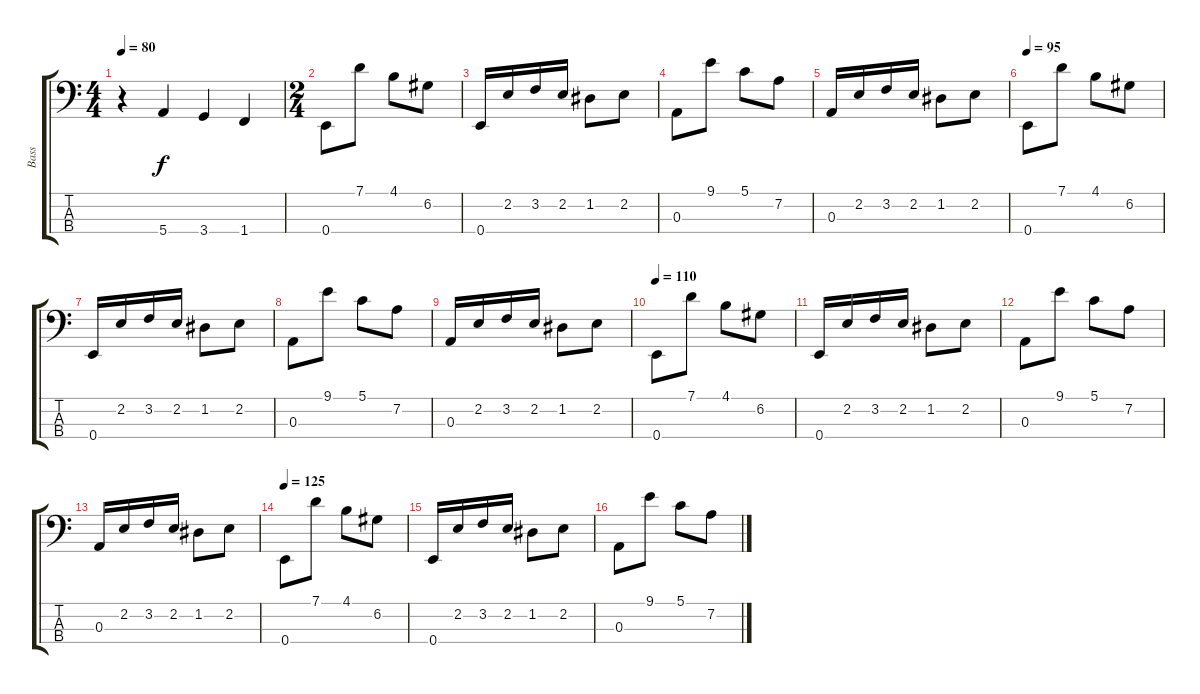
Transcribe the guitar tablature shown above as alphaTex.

\track ("Bass" "Bass") {instrument electricbassfinger}
\staff {score tabs}
\tuning (G2 D2 A1 E1) {hide}
\ts (4 4)
\tempo 80
\clef f4
\ks c
r.4{dy f instrument electricbassfinger} 5.4.4 3.4.4 1.4.4 |
\ts (2 4)
0.4.8 7.1.8 4.1.8 6.2.8 |
0.4.16 2.2.16 3.2.16 2.2.16 1.2.8 2.2.8 |
0.3.8 9.1.8 5.1.8 7.2.8 |
0.3.16 2.2.16 3.2.16 2.2.16 1.2.8 2.2.8 |
\tempo 95
0.4.8 7.1.8 4.1.8 6.2.8 |
0.4.16 2.2.16 3.2.16 2.2.16 1.2.8 2.2.8 |
0.3.8 9.1.8 5.1.8 7.2.8 |
0.3.16 2.2.16 3.2.16 2.2.16 1.2.8 2.2.8 |
\tempo 110
0.4.8 7.1.8 4.1.8 6.2.8 |
0.4.16 2.2.16 3.2.16 2.2.16 1.2.8 2.2.8 |
0.3.8 9.1.8 5.1.8 7.2.8 |
0.3.16 2.2.16 3.2.16 2.2.16 1.2.8 2.2.8 |
\tempo 125
0.4.8 7.1.8 4.1.8 6.2.8 |
0.4.16 2.2.16 3.2.16 2.2.16 1.2.8 2.2.8 |
0.3.8 9.1.8 5.1.8 7.2.8
